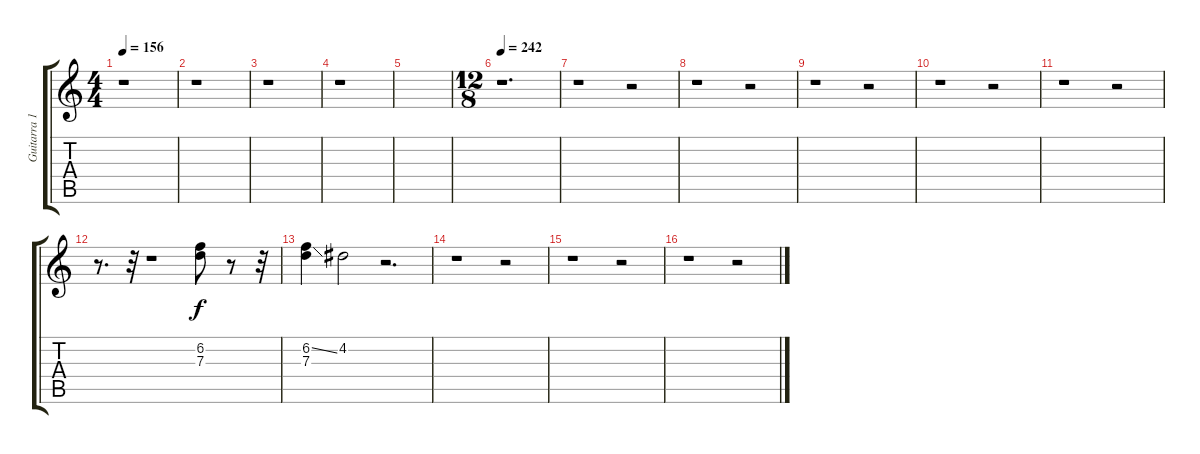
\track ("Guitarra 1" "Guitarra 1") {instrument distortionguitar}
\staff {score tabs}
\tuning (E4 B3 G3 D3 A2 E2) {hide}
\ts (4 4)
\tempo 156
\clef g2
\ks c
r.1{dy f} |
r.1 |
r.1 |
r.1 |
|
\ts (12 8)
\tempo 234
\tempo 242
r.1{d} |
r.1 r.2 |
r.1 r.2 |
r.1 r.2 |
r.1 r.2 |
r.1 r.2 |
r.8{d} r.32 r.1 (6.2 7.3).8 r.8 r.32 |
(6.2{ss} 7.3).4 4.2.2 r.2{d} |
r.1 r.2 |
r.1 r.2 |
r.1 r.2
